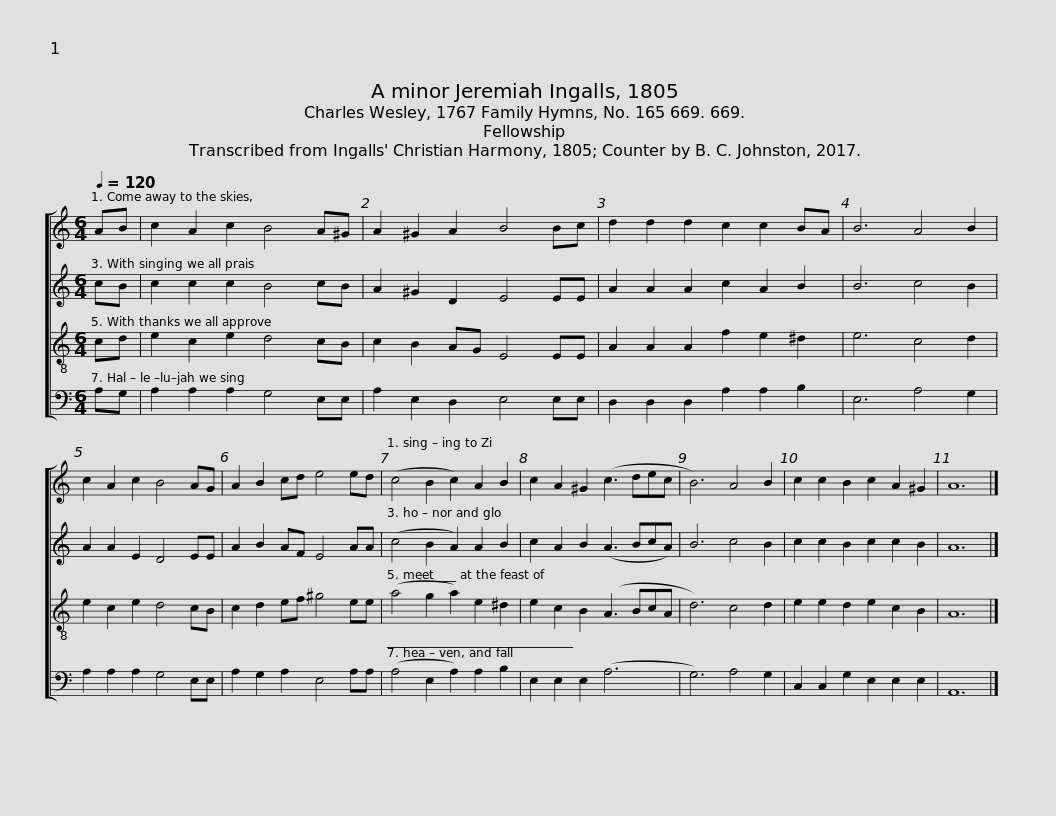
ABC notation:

X:1
%%score [ 1 2 3 4 ]
L:1/8
Q:1/4=120
M:6/4
I:linebreak $
K:C
V:1 treble
V:2 treble
V:3 treble-8
V:4 bass
V:1
 AB | c2 A2 c2 B4 A^G | A2 ^G2 A2 B4 Bc | d2 d2 d2 c2 c2 BA | B6 A4 B2 | %5
 c2 A2 c2 B4 AG | A2 B2 cd e4 ed |$ (c4 B2 c2) A2 B2 | c2 A2 ^G2 (c3 dec | B6) A4 B2 | %10
 c2 c2 B2 c2 A2 ^G2 | A12 |] %12
V:2
 cB | c2 c2 c2 B4 cB | A2 ^G2 D2 E4 EE | A2 A2 A2 c2 A2 B2 | B6 c4 B2 | %5
 A2 A2 E2 D4 EE | A2 B2 AF E4 AA |$ (c4 B2 A2) A2 B2 | c2 A2 B2 (A3 BcA) | B6 c4 B2 | %10
 c2 c2 B2 c2 c2 B2 | A12 |] %12
V:3
 cd | e2 c2 e2 d4 cB | c2 B2 AG E4 EE | A2 A2 A2 f2 e2 ^d2 | e6 c4 d2 | %5
 e2 c2 e2 d4 cB | c2 d2 ef ^g4 ee |$ (a4 g2 a2) e2 ^d2 | e2 c2 B2 (A3 BcA | d6) c4 d2 | %10
 e2 e2 d2 e2 c2 B2 | A12 |] %12
V:4
 A,G, | A,2 A,2 A,2 G,4 E,E, | A,2 E,2 D,2 E,4 E,E, | D,2 D,2 D,2 A,2 A,2 B,2 | E,6 A,4 G,2 | %5
 A,2 A,2 A,2 G,4 E,E, | A,2 G,2 A,2 E,4 A,A, |$ (A,4 E,2 A,2) A,2 B,2 | E,2 E,2 E,2 (A,6 | G,6) A,4 G,2 | %10
 C,2 C,2 G,2 E,2 E,2 E,2 | A,,12 |] %12
